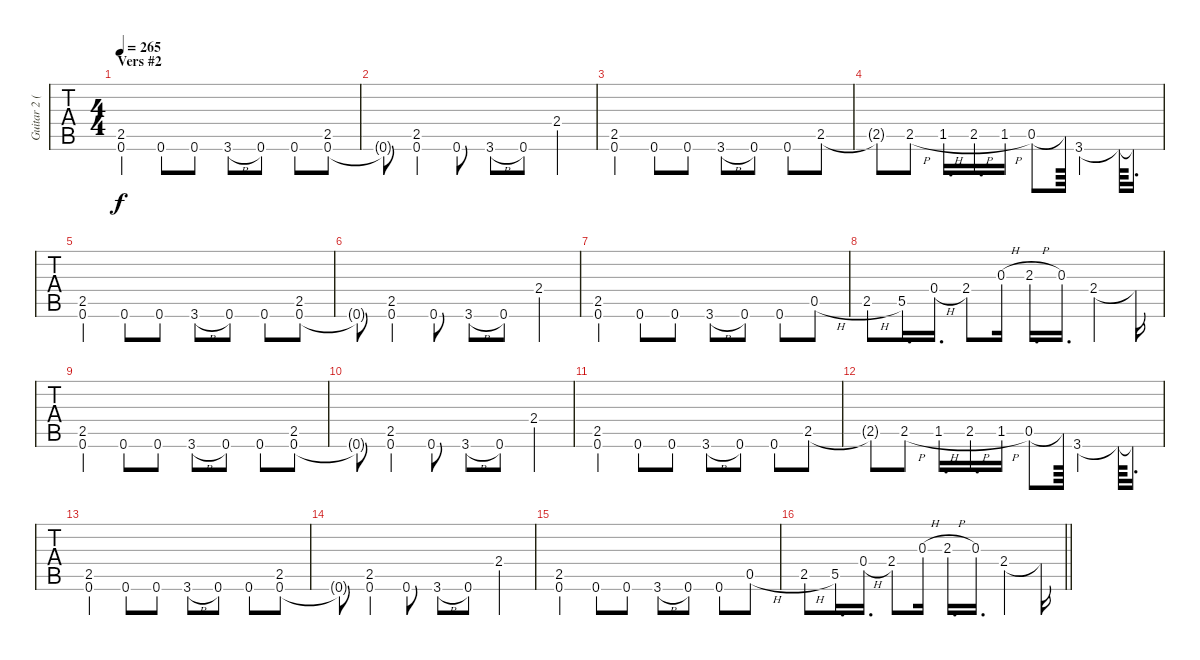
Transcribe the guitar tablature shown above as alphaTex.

\track ("Guitar 2 (Overdriven)" "Guitar 2 (") {instrument overdrivenguitar}
\staff {tabs}
\tuning (Eb4 Bb3 Gb3 Db3 Ab2 Eb2) {hide}
\ts (4 4)
\section ("" "Vers #2")
\tempo 265
\clef g2
\ks c
(2.5 0.6).4{dy f} 0.6.8 0.6.8 3.6{h}.8 0.6.8 0.6.8 (2.5 0.6{st}).8 |
0.6{t}.8 (2.5 0.6).4 0.6.8 3.6{h}.8 0.6.8 2.4.4 |
(2.5 0.6).4 0.6.8 0.6.8 3.6{h}.8 0.6.8 0.6.8 2.5{st}.8 |
2.5{t}.8 2.5{h}.8 1.5{h}.16{d} 2.5{h}.16{d} 1.5{h}.16 0.5.8 0.5{t}.64 3.6.4 3.6{t}.64 3.6{t}.16{d} |
(2.5 0.6).4 0.6.8 0.6.8 3.6{h}.8 0.6.8 0.6.8 (2.5 0.6{st}).8 |
0.6{t}.8 (2.5 0.6).4 0.6.8 3.6{h}.8 0.6.8 2.4.4 |
(2.5 0.6).4 0.6.8 0.6.8 3.6{h}.8 0.6.8 0.6.8 0.5{h st}.8 |
2.5{h}.8 5.5.16{d} 0.4{h}.16{d} 2.4.8 0.3{h}.16 2.3{h}.16{d} 0.3.16{d} 2.4.4 2.4{t}.16 |
(2.5 0.6).4 0.6.8 0.6.8 3.6{h}.8 0.6.8 0.6.8 (2.5 0.6{st}).8 |
0.6{t}.8 (2.5 0.6).4 0.6.8 3.6{h}.8 0.6.8 2.4.4 |
(2.5 0.6).4 0.6.8 0.6.8 3.6{h}.8 0.6.8 0.6.8 2.5{st}.8 |
2.5{t}.8 2.5{h}.8 1.5{h}.16{d} 2.5{h}.16{d} 1.5{h}.16 0.5.8 0.5{t}.64 3.6.4 3.6{t}.64 3.6{t}.16{d} |
(2.5 0.6).4 0.6.8 0.6.8 3.6{h}.8 0.6.8 0.6.8 (2.5 0.6{st}).8 |
0.6{t}.8 (2.5 0.6).4 0.6.8 3.6{h}.8 0.6.8 2.4.4 |
(2.5 0.6).4 0.6.8 0.6.8 3.6{h}.8 0.6.8 0.6.8 0.5{h st}.8 |
\barLineRight lightlight
2.5{h}.8 5.5.16{d} 0.4{h}.16{d} 2.4.8 0.3{h}.16 2.3{h}.16{d} 0.3.16{d} 2.4.4 2.4{t}.16
